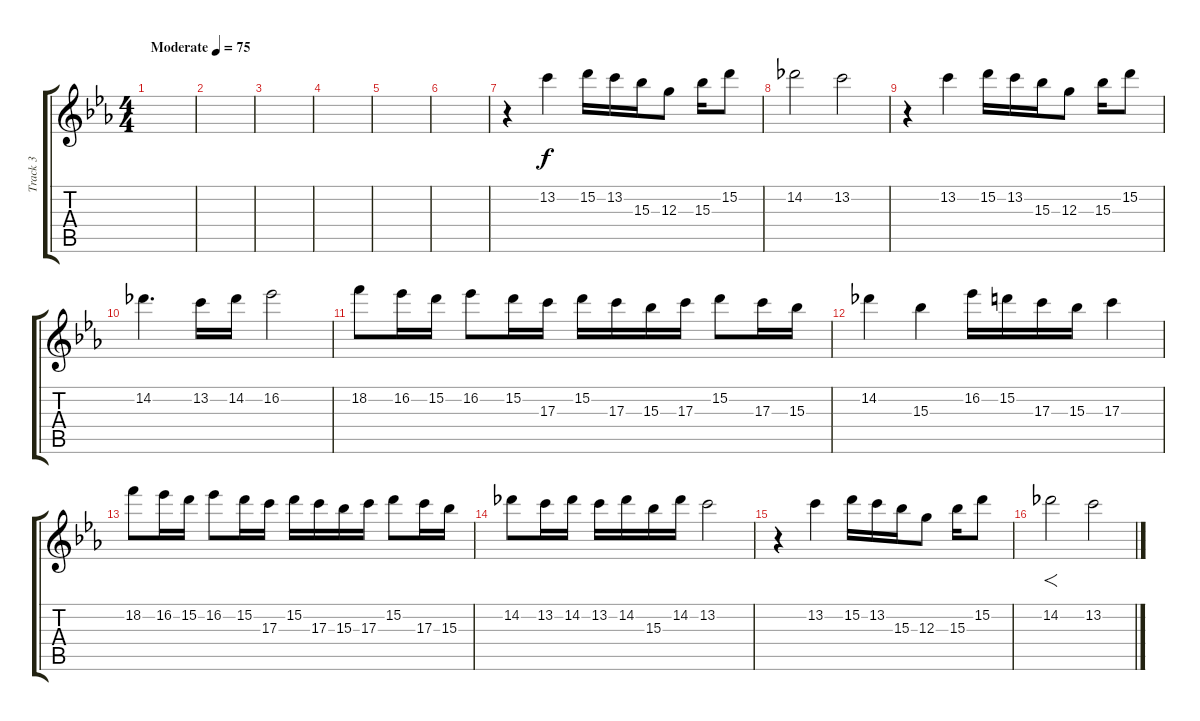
\track ("Track 3" "Track 3") {instrument distortionguitar}
\staff {score tabs}
\tuning (E4 B3 G3 D3 A2 E2) {hide}
\ts (4 4)
\tempo (75 "Moderate")
\clef g2
\ks cminor
|
|
|
|
|
|
r.4 13.2.4 15.2.16 13.2.16 15.3.16 12.3.8 15.3.16 15.2.8 |
14.2.2 13.2.2 |
r.4 13.2.4 15.2.16 13.2.16 15.3.16 12.3.8 15.3.16 15.2.8 |
14.2.4{d} 13.2.16 14.2.16 16.2.2 |
18.2.8 16.2.16 15.2.16 16.2.8 15.2.16 17.3.16 15.2.16 17.3.16 15.3.16 17.3.16 15.2.8 17.3.16 15.3.16 |
14.2.4 15.3.4 16.2.16 15.2.16 17.3.16 15.3.16 17.3.4 |
18.2.8 16.2.16 15.2.16 16.2.8 15.2.16 17.3.16 15.2.16 17.3.16 15.3.16 17.3.16 15.2.8 17.3.16 15.3.16 |
14.2.8 13.2.16 14.2.16 13.2.16 14.2.16 15.3.16 14.2.16 13.2.2 |
r.4 13.2.4 15.2.16 13.2.16 15.3.16 12.3.8 15.3.16 15.2.8 |
14.2.2{f} 13.2.2
